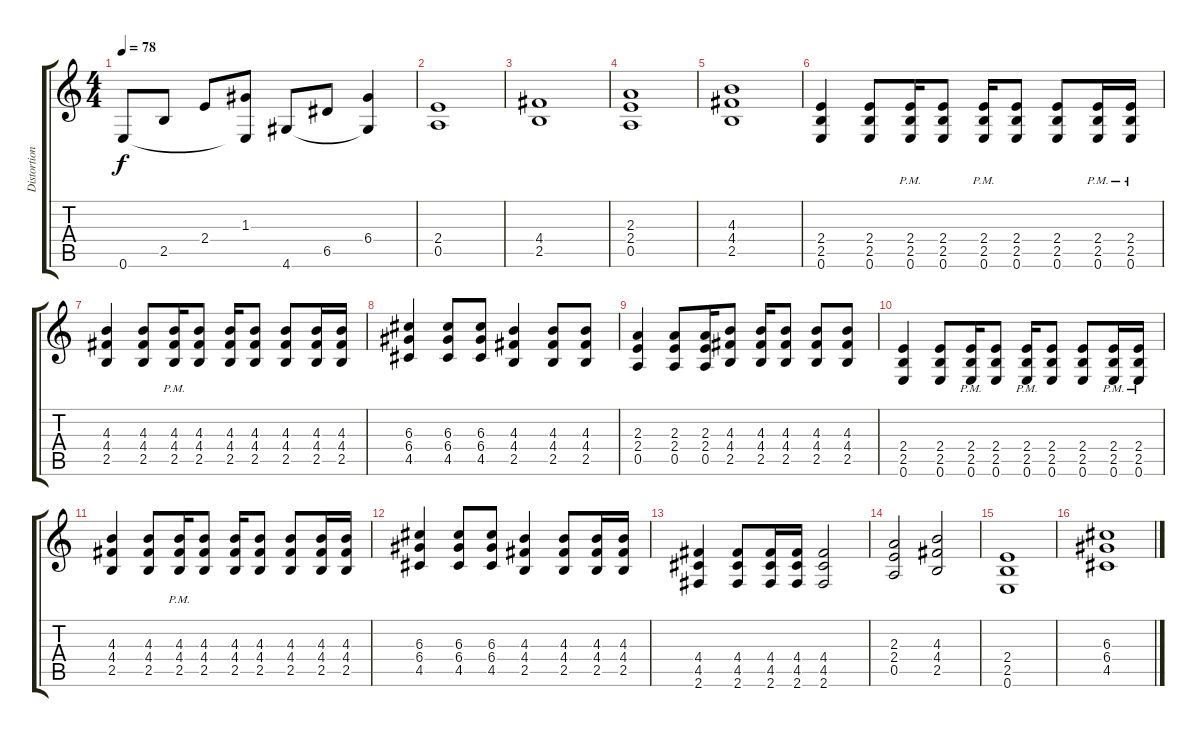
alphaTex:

\track ("Distortion Guitar" "Distortion") {instrument distortionguitar}
\staff {score tabs}
\tuning (E4 B3 G3 D3 A2 E2) {hide}
\ts (4 4)
\tempo 78
\clef g2
\ks c
0.6.8{dy f} 2.5.8 2.4.8 (1.3 0.6{t}).8 4.6.8 6.5.8 (6.4 4.6{t}).4 |
(2.4 0.5).1 |
(4.4 2.5).1 |
(2.3 2.4 0.5).1 |
(4.3 4.4 2.5).1 |
(2.4 2.5 0.6).4 (2.4 2.5 0.6).8 (2.4{pm} 2.5{pm} 0.6{pm}).16 (2.4 2.5 0.6).8 (2.4{pm} 2.5{pm} 0.6{pm}).16 (2.4 2.5 0.6).8 (2.4 2.5 0.6).8 (2.4{pm} 2.5{pm} 0.6{pm}).16 (2.4{pm} 2.5{pm} 0.6{pm}).16 |
(4.3 4.4 2.5).4 (4.3 4.4 2.5).8 (4.3{pm} 4.4{pm} 2.5{pm}).16 (4.3 4.4 2.5).8 (4.3 4.4 2.5).16 (4.3 4.4 2.5).8 (4.3 4.4 2.5).8 (4.3 4.4 2.5).16 (4.3 4.4 2.5).16 |
(6.3 6.4 4.5).4 (6.3 6.4 4.5).8 (6.3 6.4 4.5).8 (4.3 4.4 2.5).4 (4.3 4.4 2.5).8 (4.3 4.4 2.5).8 |
(2.3 2.4 0.5).4 (2.3 2.4 0.5).8 (2.3 2.4 0.5).16 (4.3 4.4 2.5).8 (4.3 4.4 2.5).16 (4.3 4.4 2.5).8 (4.3 4.4 2.5).8 (4.3 4.4 2.5).8 |
(2.4 2.5 0.6).4 (2.4 2.5 0.6).8 (2.4{pm} 2.5{pm} 0.6{pm}).16 (2.4 2.5 0.6).8 (2.4{pm} 2.5{pm} 0.6{pm}).16 (2.4 2.5 0.6).8 (2.4 2.5 0.6).8 (2.4{pm} 2.5{pm} 0.6{pm}).16 (2.4{pm} 2.5{pm} 0.6{pm}).16 |
(4.3 4.4 2.5).4 (4.3 4.4 2.5).8 (4.3{pm} 4.4{pm} 2.5{pm}).16 (4.3 4.4 2.5).8 (4.3 4.4 2.5).16 (4.3 4.4 2.5).8 (4.3 4.4 2.5).8 (4.3 4.4 2.5).16 (4.3 4.4 2.5).16 |
(6.3 6.4 4.5).4 (6.3 6.4 4.5).8 (6.3 6.4 4.5).8 (4.3 4.4 2.5).4 (4.3 4.4 2.5).8 (4.3 4.4 2.5).16 (4.3 4.4 2.5).16 |
(4.4 4.5 2.6).4 (4.4 4.5 2.6).8 (4.4 4.5 2.6).16 (4.4 4.5 2.6).16 (4.4 4.5 2.6).2 |
(2.3 2.4 0.5).2 (4.3 4.4 2.5).2 |
(2.4 2.5 0.6).1 |
(6.3 6.4 4.5).1
